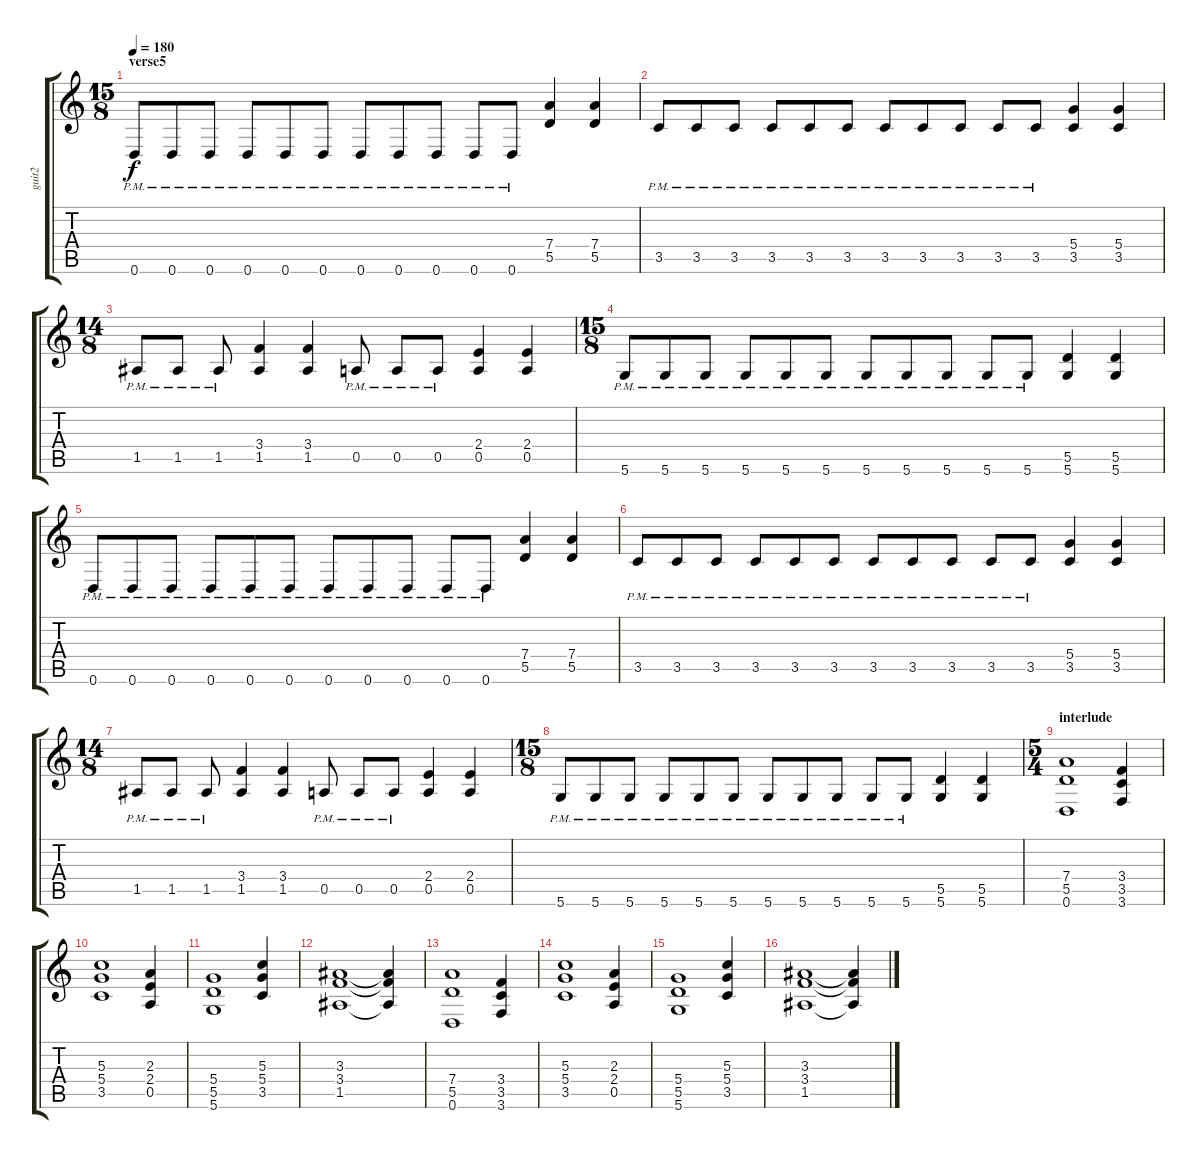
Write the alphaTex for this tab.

\track ("guit2" "guit2") {instrument distortionguitar}
\staff {score tabs}
\tuning (E4 B3 G3 D3 A2 D2) {hide}
\ts (15 8)
\section ("" "verse5")
\tempo 180
\clef g2
\ks c
0.6{pm}.8{dy f} 0.6{pm}.8 0.6{pm}.8 0.6{pm}.8 0.6{pm}.8 0.6{pm}.8 0.6{pm}.8 0.6{pm}.8 0.6{pm}.8 0.6{pm}.8 0.6{pm}.8 (7.4 5.5).4 (7.4 5.5).4 |
3.5{pm}.8 3.5{pm}.8 3.5{pm}.8 3.5{pm}.8 3.5{pm}.8 3.5{pm}.8 3.5{pm}.8 3.5{pm}.8 3.5{pm}.8 3.5{pm}.8 3.5{pm}.8 (5.4 3.5).4 (5.4 3.5).4 |
\ts (14 8)
1.5{pm}.8 1.5{pm}.8 1.5{pm}.8 (3.4 1.5).4 (3.4 1.5).4 0.5{pm}.8 0.5{pm}.8 0.5{pm}.8 (2.4 0.5).4 (2.4 0.5).4 |
\ts (15 8)
5.6{pm}.8 5.6{pm}.8 5.6{pm}.8 5.6{pm}.8 5.6{pm}.8 5.6{pm}.8 5.6{pm}.8 5.6{pm}.8 5.6{pm}.8 5.6{pm}.8 5.6{pm}.8 (5.5 5.6).4 (5.5 5.6).4 |
0.6{pm}.8 0.6{pm}.8 0.6{pm}.8 0.6{pm}.8 0.6{pm}.8 0.6{pm}.8 0.6{pm}.8 0.6{pm}.8 0.6{pm}.8 0.6{pm}.8 0.6{pm}.8 (7.4 5.5).4 (7.4 5.5).4 |
3.5{pm}.8 3.5{pm}.8 3.5{pm}.8 3.5{pm}.8 3.5{pm}.8 3.5{pm}.8 3.5{pm}.8 3.5{pm}.8 3.5{pm}.8 3.5{pm}.8 3.5{pm}.8 (5.4 3.5).4 (5.4 3.5).4 |
\ts (14 8)
1.5{pm}.8 1.5{pm}.8 1.5{pm}.8 (3.4 1.5).4 (3.4 1.5).4 0.5{pm}.8 0.5{pm}.8 0.5{pm}.8 (2.4 0.5).4 (2.4 0.5).4 |
\ts (15 8)
5.6{pm}.8 5.6{pm}.8 5.6{pm}.8 5.6{pm}.8 5.6{pm}.8 5.6{pm}.8 5.6{pm}.8 5.6{pm}.8 5.6{pm}.8 5.6{pm}.8 5.6{pm}.8 (5.5 5.6).4 (5.5 5.6).4 |
\ts (5 4)
\section ("" "interlude")
(7.4 5.5 0.6).1 (3.4 3.5 3.6).4 |
(5.3 5.4 3.5).1 (2.3 2.4 0.5).4 |
(5.4 5.5 5.6).1 (5.3 5.4 3.5).4 |
(3.3 3.4 1.5).1 (3.3{t} 3.4{t} 1.5{t}).4 |
(7.4 5.5 0.6).1 (3.4 3.5 3.6).4 |
(5.3 5.4 3.5).1 (2.3 2.4 0.5).4 |
(5.4 5.5 5.6).1 (5.3 5.4 3.5).4 |
(3.3 3.4 1.5).1 (3.3{t} 3.4{t} 1.5{t}).4
